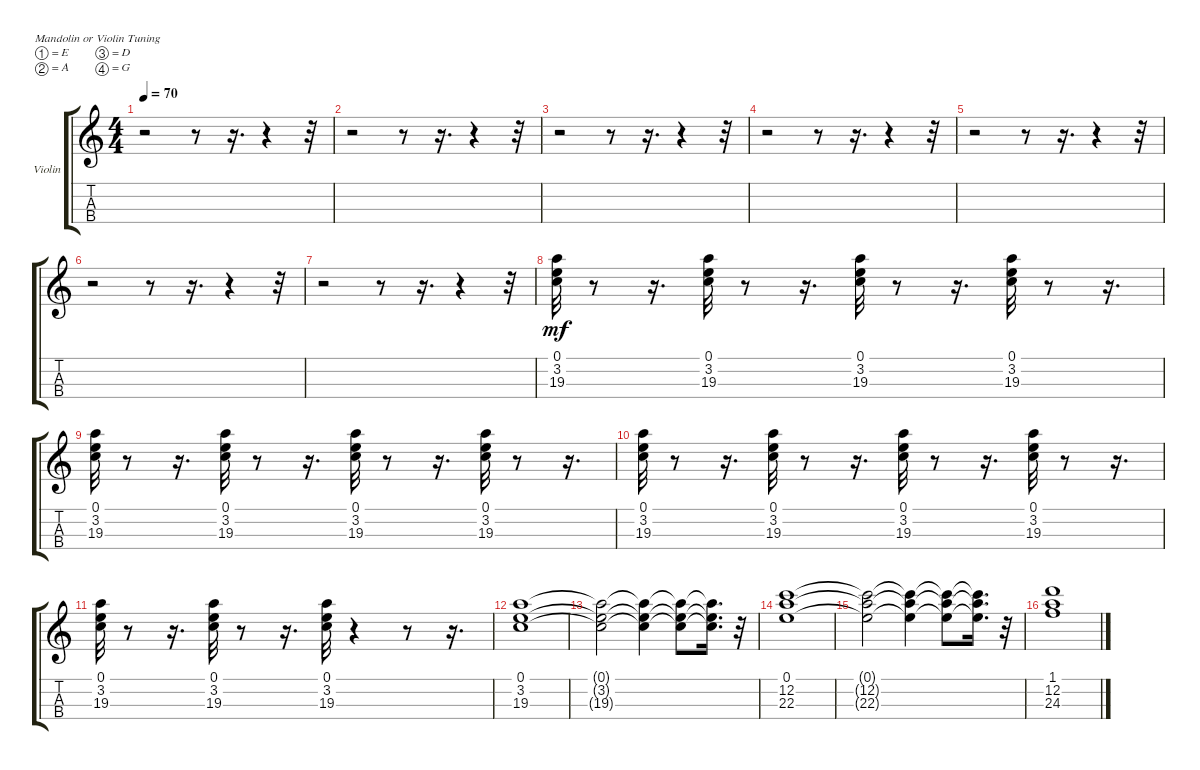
\bracketExtendMode groupsimilarinstruments
\firstSystemTrackNameOrientation horizontal
\otherSystemsTrackNameOrientation horizontal
\track ("" "Violin") {instrument violin}
\staff {score tabs}
\tuning (E5 A4 D4 G3)
\ts (4 4)
\tempo 70
\clef g2
\ks c
r.2{dy mf} r.8 r.16{d} r.4 r.32 |
r.2 r.8 r.16{d} r.4 r.32 |
r.2 r.8 r.16{d} r.4 r.32 |
r.2 r.8 r.16{d} r.4 r.32 |
r.2 r.8 r.16{d} r.4 r.32 |
r.2 r.8 r.16{d} r.4 r.32 |
r.2 r.8 r.16{d} r.4 r.32 |
(3.2 0.1 19.3).32 r.8 r.16{d} (3.2 0.1 19.3).32 r.8 r.16{d} (3.2 0.1 19.3).32 r.8 r.16{d} (3.2 0.1 19.3).32 r.8 r.16{d} |
(3.2 0.1 19.3).32 r.8 r.16{d} (3.2 0.1 19.3).32 r.8 r.16{d} (3.2 0.1 19.3).32 r.8 r.16{d} (3.2 0.1 19.3).32 r.8 r.16{d} |
(3.2 0.1 19.3).32 r.8 r.16{d} (3.2 0.1 19.3).32 r.8 r.16{d} (3.2 0.1 19.3).32 r.8 r.16{d} (3.2 0.1 19.3).32 r.8 r.16{d} |
(3.2 0.1 19.3).32 r.8 r.16{d} (3.2 0.1 19.3).32 r.8 r.16{d} (3.2 0.1 19.3).32 r.4 r.8 r.16{d} |
(3.2 0.1 19.3).1 |
(3.2{t} 0.1{t} 19.3{t}).2 (3.2{t} 0.1{t} 19.3{t}).4 (3.2{t} 0.1{t} 19.3{t}).8 (3.2{t} 0.1{t} 19.3{t}).16{d} r.32 |
(0.1 12.2 22.3).1 |
(0.1{t} 12.2{t} 22.3{t}).2 (0.1{t} 12.2{t} 22.3{t}).4 (0.1{t} 12.2{t} 22.3{t}).8 (0.1{t} 12.2{t} 22.3{t}).16{d} r.32 |
(1.1 12.2 24.3).1
